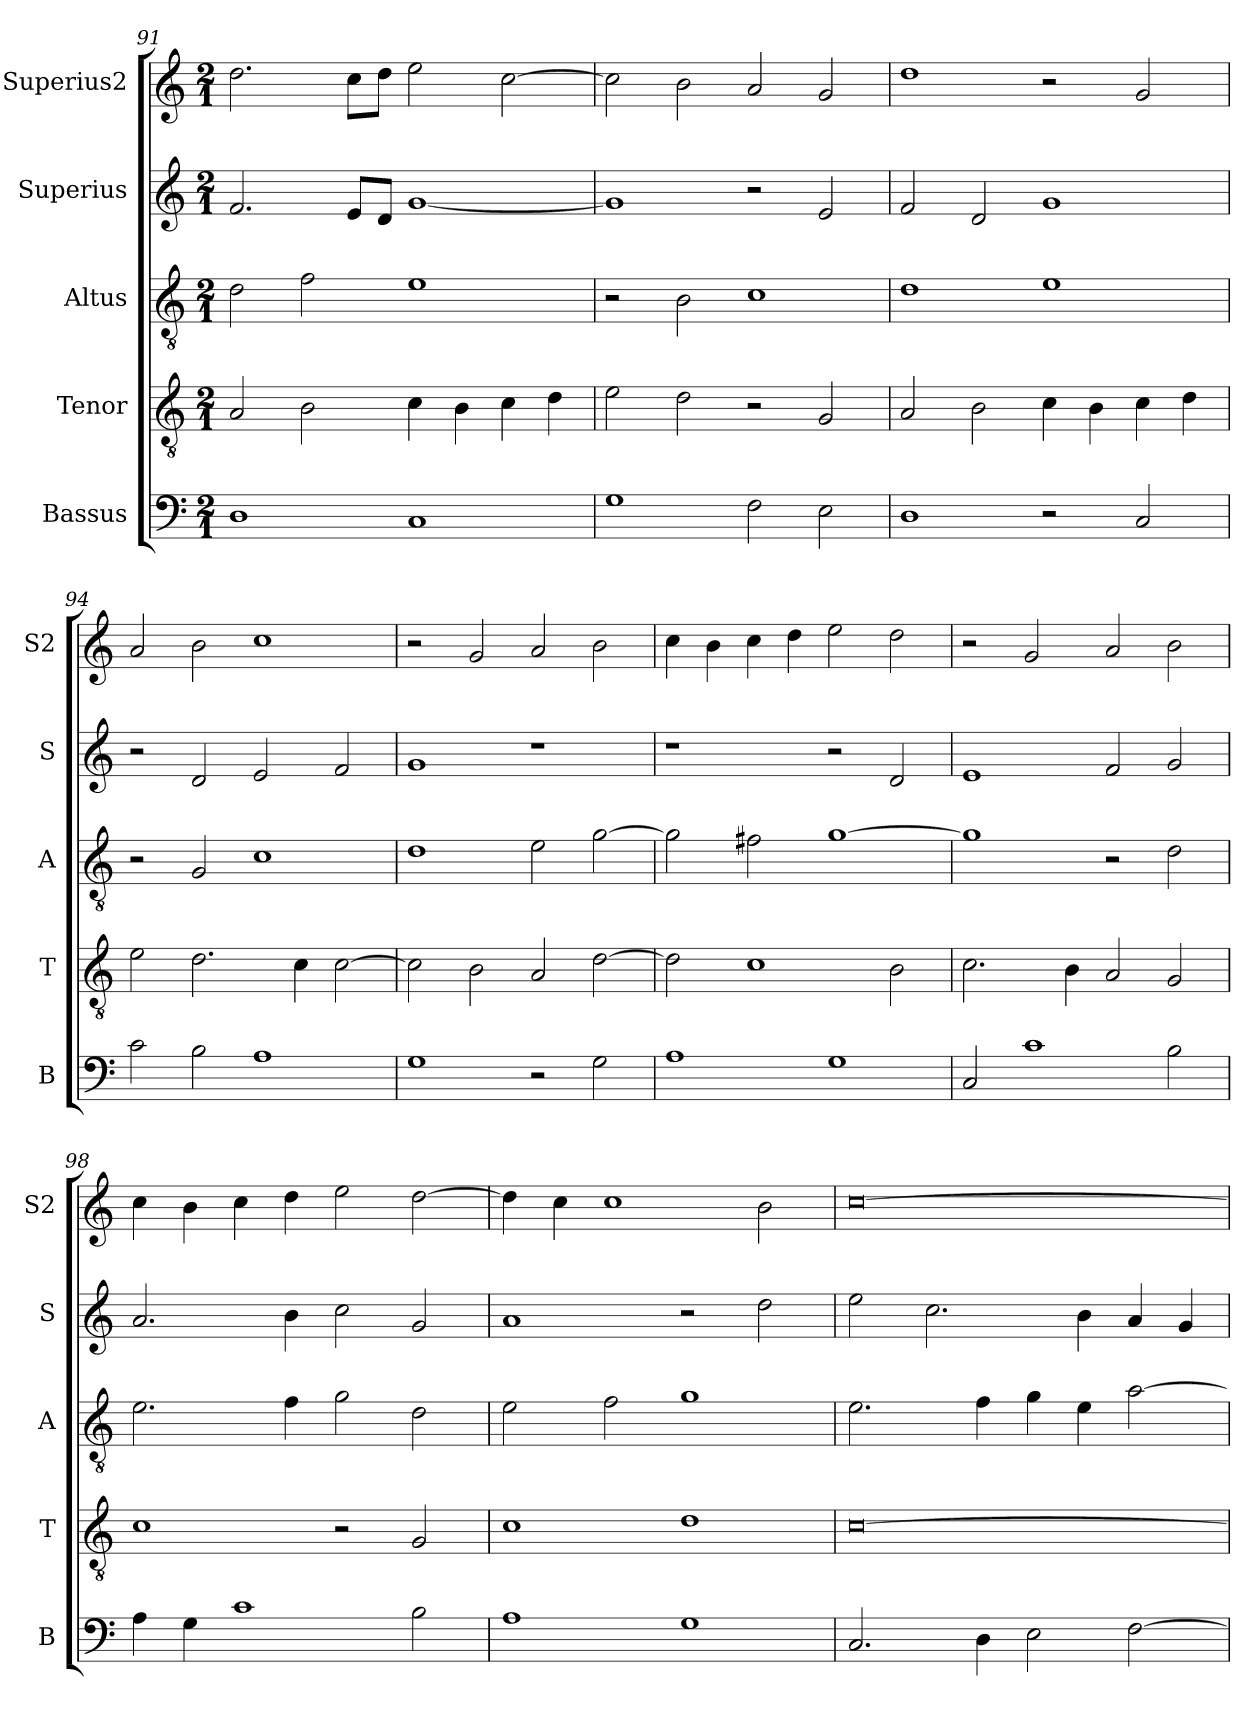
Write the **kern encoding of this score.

**kern	**kern	**kern	**kern	**kern
*part5	*part4	*part3	*part2	*part1
*staff5	*staff4	*staff3	*staff2	*staff1
*I"Bassus	*I"Tenor	*I"Altus	*I"Superius	*I"Superius2
*I'B	*I'T	*I'A	*I'S	*I'S2
*clefF4	*clefGv2	*clefGv2	*clefG2	*clefG2
*k[]	*k[]	*k[]	*k[]	*k[]
*M2/1	*M2/1	*M2/1	*M2/1	*M2/1
=91	=91	=91	=91	=91
1D	2A/	2d\	2.f/	2.dd\
.	2B\	2f\	.	.
.	.	.	8e/L	8cc\L
.	.	.	8d/J	8dd\J
1C	4c\	1e	[1g	2ee\
.	4B\	.	.	.
.	4c\	.	.	[2cc\
.	4d\	.	.	.
=92	=92	=92	=92	=92
1G	2e\	2r	1g]	2cc\]
.	2d\	2B\	.	2b\
2F\	2r	1c	2r	2a/
2E\	2G/	.	2e/	2g/
=93	=93	=93	=93	=93
1D	2A/	1d	2f/	1dd
.	2B\	.	2d/	.
2r	4c\	1e	1g	2r
.	4B\	.	.	.
2C/	4c\	.	.	2g/
.	4d\	.	.	.
=94	=94	=94	=94	=94
2c\	2e\	2r	2r	2a/
2B\	2.d\	2G/	2d/	2b\
1A	.	1c	2e/	1cc
.	4c\	.	.	.
.	[2c\	.	2f/	.
=95	=95	=95	=95	=95
1G	2c\]	1d	1g	2r
.	2B\	.	.	2g/
2r	2A/	2e\	1r	2a/
2G\	[2d\	[2g\	.	2b\
=96	=96	=96	=96	=96
1A	2d\]	2g\]	1r	4cc\
.	.	.	.	4b\
.	1c	2f#X\	.	4cc\
.	.	.	.	4dd\
1G	.	[1g	2r	2ee\
.	2B\	.	2d/	2dd\
=97	=97	=97	=97	=97
2C/	2.c\	1g]	1e	2r
1c	.	.	.	2g/
.	4B\	.	.	.
.	2A/	2r	2f/	2a/
2B\	2G/	2d\	2g/	2b\
=98	=98	=98	=98	=98
4A\	1c	2.e\	2.a/	4cc\
4G\	.	.	.	4b\
1c	.	.	.	4cc\
.	.	4f\	4b\	4dd\
.	2r	2g\	2cc\	2ee\
2B\	2G/	2d\	2g/	[2dd\
=99	=99	=99	=99	=99
1A	1c	2e\	1a	4dd\]
.	.	.	.	4cc\
.	.	2f\	.	1cc
1G	1d	1g	2r	.
.	.	.	2dd\	2b\
=100	=100	=100	=100	=100
2.C/	[0c	2.e\	2ee\	[0cc
.	.	.	2.cc\	.
4D\	.	4f\	.	.
2E\	.	4g\	.	.
.	.	4e\	4b\	.
[2F\	.	[2a\	4a/	.
.	.	.	4g/	.
=	=	=	=	=
*-	*-	*-	*-	*-
